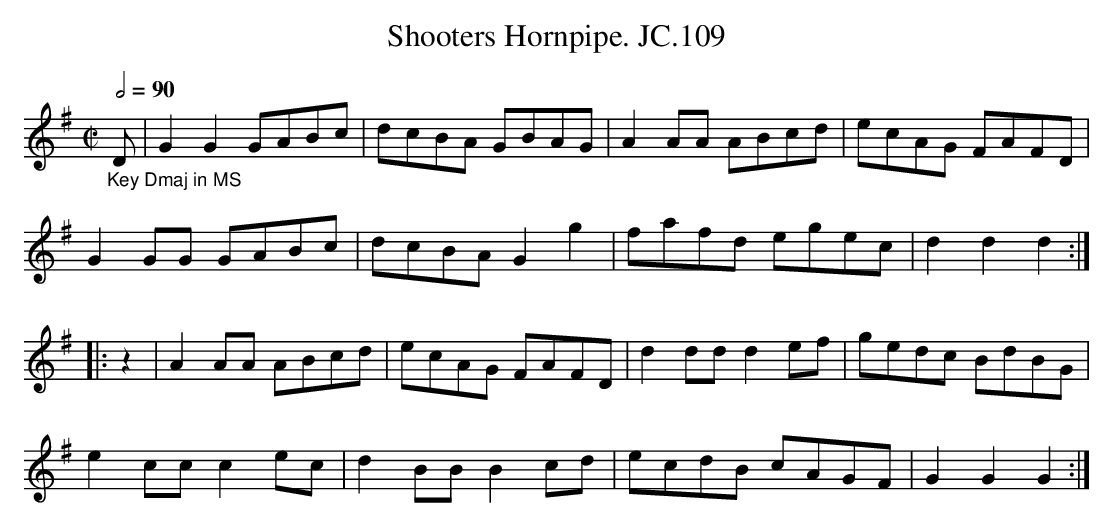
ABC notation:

X:1
T:Shooters Hornpipe. JC.109
M:C|
L:1/8
Q:2/4=90
K:G
"_Key Dmaj in MS"D|G2G2GABc|dcBA GBAG|\\
A2AA ABcd|ecAG FAFD|
G2GG GABc|dcBAG2g2|fafd egec|d2d2d2:|
|:z2|A2AA ABcd|ecAG FAFD|d2dd d2ef|gedc BdBG|
e2ccc2ec|d2BBB2cd|ecdB cAGF|G2G2G2:|
